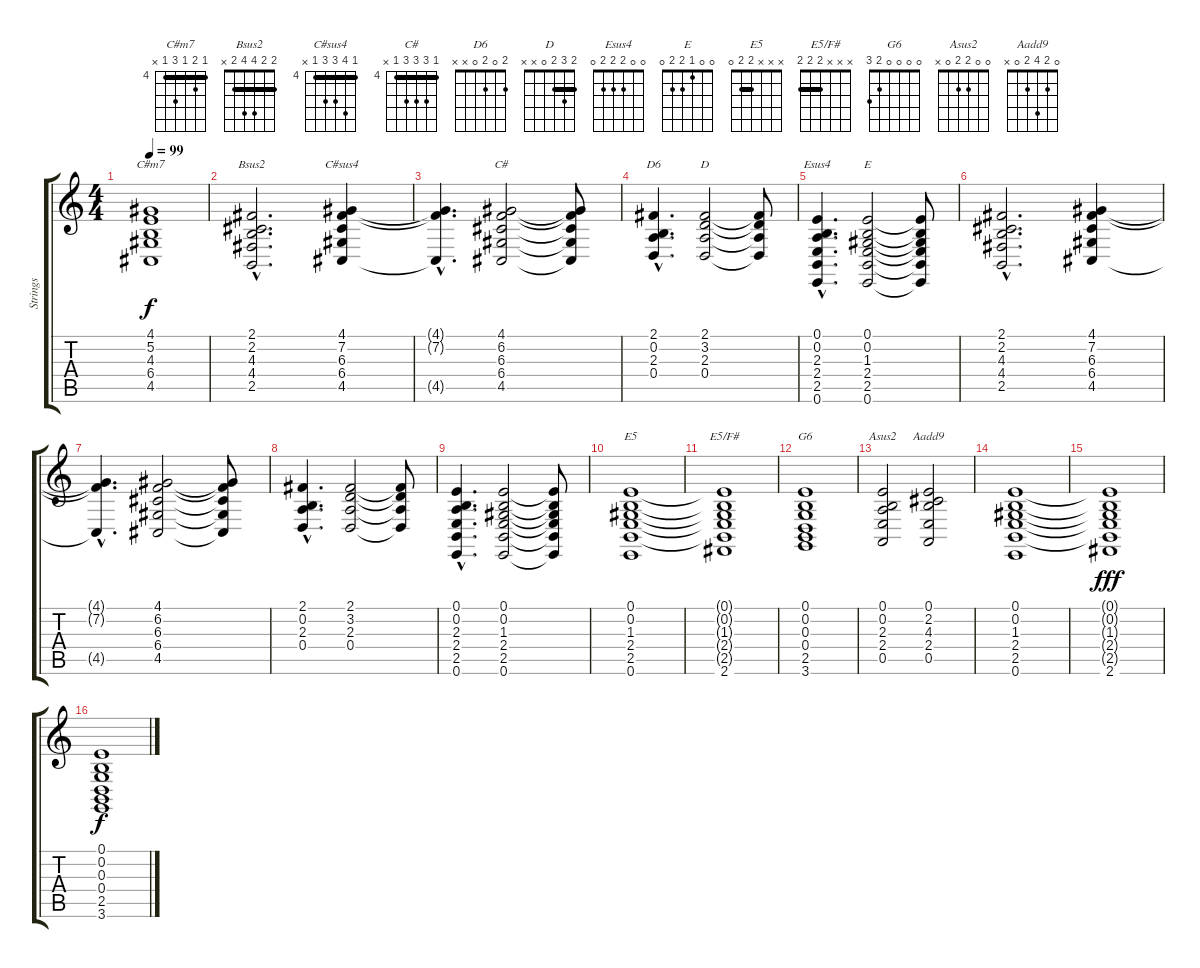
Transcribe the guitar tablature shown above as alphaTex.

\track ("Strings" "Strings") {instrument synthstrings1}
\staff {score tabs}
\tuning (E4 B3 G3 D3 A2 E2) {hide}
\chord ("C#m7" 4 5 4 6 4 x) {firstfret 4 barre 4}
\chord ("Bsus2" 2 2 4 4 2 x) {barre 2}
\chord ("C#sus4" 4 7 6 6 4 x) {firstfret 4 barre 4}
\chord ("C#" 4 6 6 6 4 x) {firstfret 4 barre 4}
\chord ("D6" 2 0 2 0 x x)
\chord ("D" 2 3 2 0 x x) {barre 2}
\chord ("Esus4" 0 0 2 2 2 0)
\chord ("E" 0 0 1 2 2 0)
\chord ("E5" x x x 2 2 0) {barre 2}
\chord ("E5/F#" x x x 2 2 2) {barre 2}
\chord ("G6" 0 0 0 0 2 3)
\chord ("Asus2" 0 0 2 2 0 x)
\chord ("Aadd9" 0 2 4 2 0 x)
\ts (4 4)
\tempo 99
\clef g2
\ks c
(4.1 5.2 4.3 6.4 4.5).1{ch "C#m7" dy f} |
(2.1{hac} 2.2{hac} 4.3{hac} 4.4{hac} 2.5{hac}).2{d ch "Bsus2"} (4.1 7.2 6.3 6.4 4.5).4{ch "C#sus4"} |
(4.1{hac t} 7.2{hac t} 4.5{hac t}).4{d} (4.1 6.2 6.3 6.4 4.5).2{ch "C#"} (4.1{t} 6.2{t} 6.3{t} 6.4{t} 4.5{t}).8 |
(2.1{hac} 0.2{hac} 2.3{hac} 0.4{hac}).4{d ch "D6"} (2.1 3.2 2.3 0.4).2{ch "D"} (2.1{t} 3.2{t} 2.3{t} 0.4{t}).8 |
(0.1{hac} 0.2{hac} 2.3{hac} 2.4{hac} 2.5{hac} 0.6{hac}).4{d ch "Esus4"} (0.1 0.2 1.3 2.4 2.5 0.6).2{ch "E"} (0.1{t} 0.2{t} 1.3{t} 2.4{t} 2.5{t} 0.6{t}).8 |
(2.1{hac} 2.2{hac} 4.3{hac} 4.4{hac} 2.5{hac}).2{d} (4.1 7.2 6.3 6.4 4.5).4 |
(4.1{hac t} 7.2{hac t} 4.5{hac t}).4{d} (4.1 6.2 6.3 6.4 4.5).2 (4.1{t} 6.2{t} 6.3{t} 6.4{t} 4.5{t}).8 |
(2.1{hac} 0.2{hac} 2.3{hac} 0.4{hac}).4{d} (2.1 3.2 2.3 0.4).2 (2.1{t} 3.2{t} 2.3{t} 0.4{t}).8 |
(0.1{hac} 0.2{hac} 2.3{hac} 2.4{hac} 2.5{hac} 0.6{hac}).4{d} (0.1 0.2 1.3 2.4 2.5 0.6).2 (0.1{t} 0.2{t} 1.3{t} 2.4{t} 2.5{t} 0.6{t}).8 |
(0.1 0.2 1.3 2.4 2.5 0.6).1{ch "E5"} |
(0.1{t} 0.2{t} 1.3{t} 2.4{t} 2.5{t} 2.6).1{ch "E5/F#"} |
(0.1 0.2 0.3 0.4 2.5 3.6).1{ch "G6"} |
(0.1 0.2 2.3 2.4 0.5).2{ch "Asus2"} (0.1 2.2 4.3 2.4 0.5).2{ch "Aadd9"} |
(0.1 0.2 1.3 2.4 2.5 0.6).1 |
(0.1{t} 0.2{t} 1.3{t} 2.4{t} 2.5{t} 2.6).1{dy fff} |
(0.1 0.2 0.3 0.4 2.5 3.6).1{dy f}
